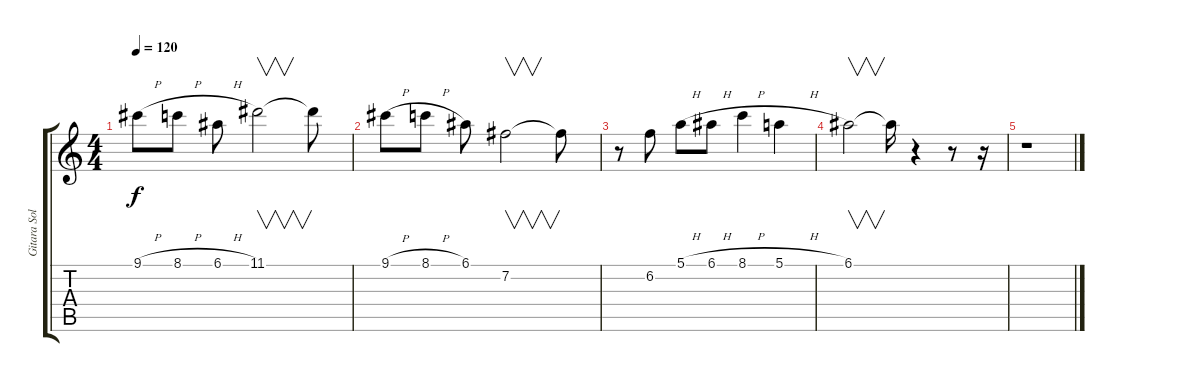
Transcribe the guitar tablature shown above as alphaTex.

\track ("Gitara Solowa" "Gitara Sol") {instrument distortionguitar}
\staff {score tabs}
\tuning (E4 B3 G3 D3 A2 E2) {hide}
\ts (4 4)
\tempo 120
\clef g2
\ks c
9.1{h}.8{dy f} 8.1{h}.8 6.1{h}.8 11.1.2{v} 11.1{t}.8 |
9.1{h}.8 8.1{h}.8 6.1.8 7.2.2{v} 7.2{t}.8 |
r.8 6.2.8 5.1{h}.8 6.1{h}.8 8.1{h}.4 5.1{h}.4 |
6.1.2{v} 6.1{t}.16 r.4 r.8 r.16 |
r.1
